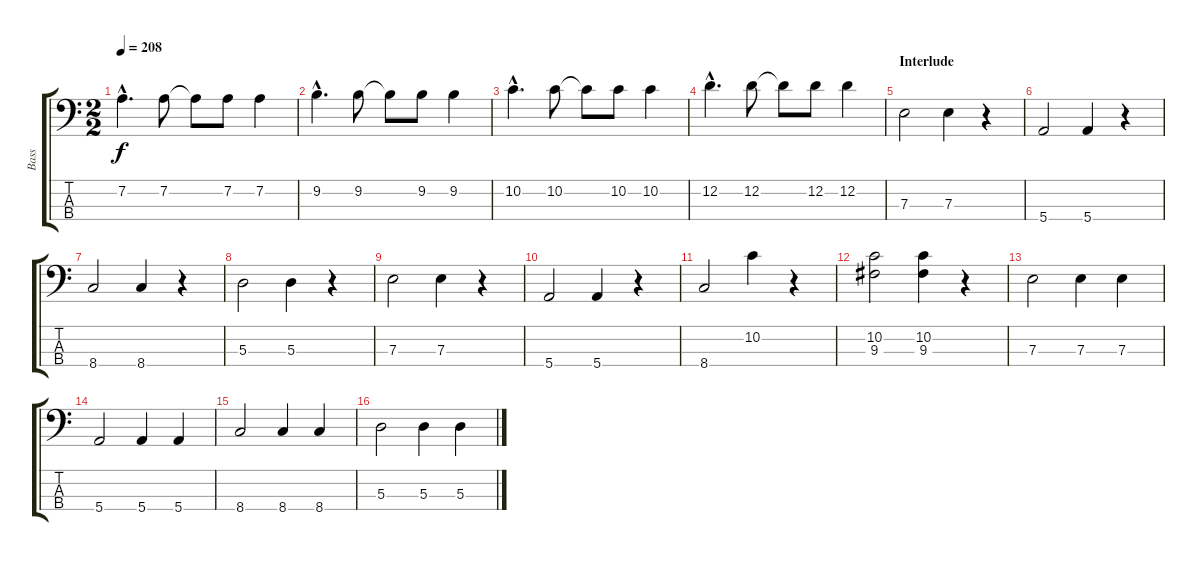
\track ("Bass" "Bass") {instrument acousticbass}
\staff {score tabs}
\tuning (G2 D2 A1 E1) {hide}
\ts (2 2)
\tempo 208
\clef f4
\ks c
7.2{hac}.4{d dy f} 7.2.8 7.2{t}.8 7.2.8 7.2.4 |
9.2{hac}.4{d} 9.2.8 9.2{t}.8 9.2.8 9.2.4 |
10.2{hac}.4{d} 10.2.8 10.2{t}.8 10.2.8 10.2.4 |
12.2{hac}.4{d} 12.2.8 12.2{t}.8 12.2.8 12.2.4 |
\section ("" "Interlude")
7.3.2 7.3.4 r.4 |
5.4.2 5.4.4 r.4 |
8.4.2 8.4.4 r.4 |
5.3.2 5.3.4 r.4 |
7.3.2 7.3.4 r.4 |
5.4.2 5.4.4 r.4 |
8.4.2 10.2.4 r.4 |
(10.2 9.3).2 (10.2 9.3).4 r.4 |
7.3.2 7.3.4 7.3.4 |
5.4.2 5.4.4 5.4.4 |
8.4.2 8.4.4 8.4.4 |
5.3.2 5.3.4 5.3.4
